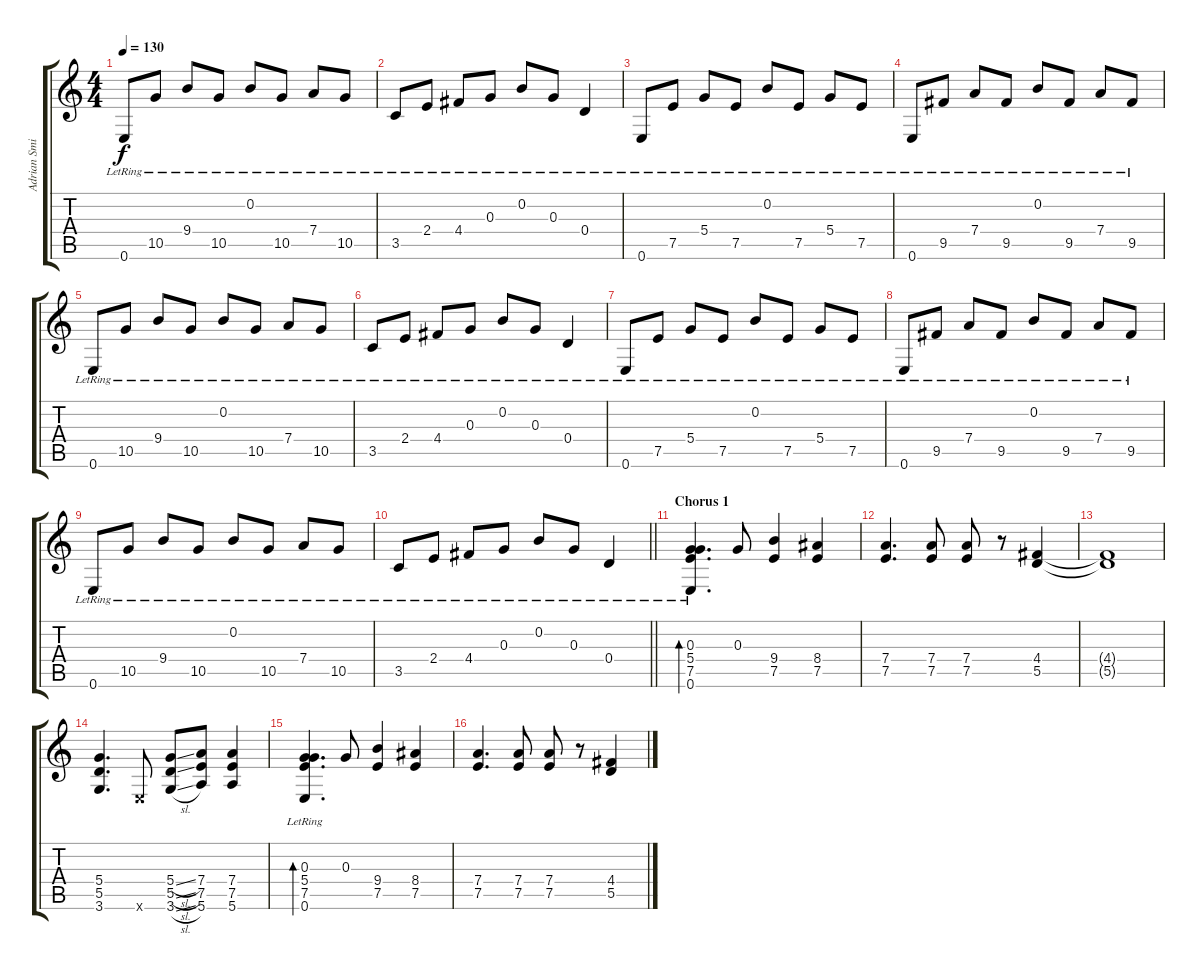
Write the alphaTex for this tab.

\track ("Adrian Smith" "Adrian Smi") {instrument overdrivenguitar}
\staff {score tabs}
\tuning (E4 B3 G3 D3 A2 E2) {hide}
\ts (4 4)
\tempo 130
\clef g2
\ks c
0.6{lr}.8{dy f} 10.5{lr}.8 9.4{lr}.8 10.5{lr}.8 0.2{lr}.8 10.5{lr}.8 7.4{lr}.8 10.5{lr}.8 |
3.5{lr}.8 2.4{lr}.8 4.4{lr}.8 0.3{lr}.8 0.2{lr}.8 0.3{lr}.8 0.4{lr}.4 |
0.6{lr}.8 7.5{lr}.8 5.4{lr}.8 7.5{lr}.8 0.2{lr}.8 7.5{lr}.8 5.4{lr}.8 7.5{lr}.8 |
0.6{lr}.8 9.5{lr}.8 7.4{lr}.8 9.5{lr}.8 0.2{lr}.8 9.5{lr}.8 7.4{lr}.8 9.5{lr}.8 |
0.6{lr}.8 10.5{lr}.8 9.4{lr}.8 10.5{lr}.8 0.2{lr}.8 10.5{lr}.8 7.4{lr}.8 10.5{lr}.8 |
3.5{lr}.8 2.4{lr}.8 4.4{lr}.8 0.3{lr}.8 0.2{lr}.8 0.3{lr}.8 0.4{lr}.4 |
0.6{lr}.8 7.5{lr}.8 5.4{lr}.8 7.5{lr}.8 0.2{lr}.8 7.5{lr}.8 5.4{lr}.8 7.5{lr}.8 |
0.6{lr}.8 9.5{lr}.8 7.4{lr}.8 9.5{lr}.8 0.2{lr}.8 9.5{lr}.8 7.4{lr}.8 9.5{lr}.8 |
0.6{lr}.8 10.5{lr}.8 9.4{lr}.8 10.5{lr}.8 0.2{lr}.8 10.5{lr}.8 7.4{lr}.8 10.5{lr}.8 |
\barLineRight lightlight
3.5{lr}.8 2.4{lr}.8 4.4{lr}.8 0.3{lr}.8 0.2{lr}.8 0.3{lr}.8 0.4{lr}.4 |
\section ("" "Chorus 1")
(0.3{lr} 5.4{lr} 7.5{lr} 0.6{lr}).4{d bd 240} 0.3.8 (9.4 7.5).4 (8.4 7.5).4 |
(7.4 7.5).4{d} (7.4 7.5).8 (7.4 7.5).8 r.8 (4.4 5.5).4 |
(4.4{t} 5.5{t}).1 |
(5.4 5.5 3.6).4{d} 0.6{x}.8 (5.4{sl} 5.5{sl} 3.6{sl}).8 (7.4 7.5 5.6).8 (7.4 7.5 5.6).4 |
(0.3{lr} 5.4{lr} 7.5{lr} 0.6{lr}).4{d bd 240} 0.3.8 (9.4 7.5).4 (8.4 7.5).4 |
(7.4 7.5).4{d} (7.4 7.5).8 (7.4 7.5).8 r.8 (4.4 5.5).4
